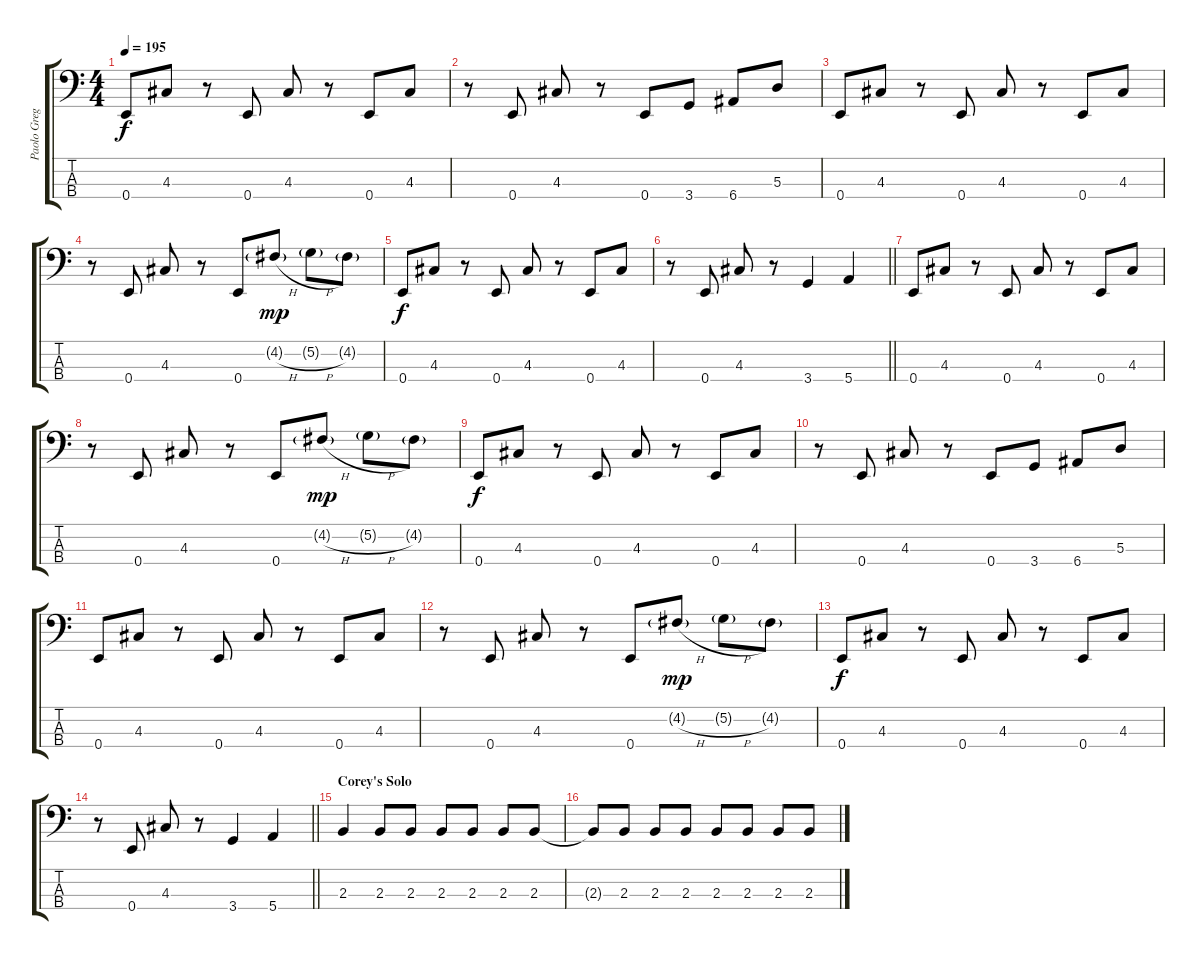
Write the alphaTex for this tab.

\track ("Paolo Gregoletto" "Paolo Greg") {instrument electricbassfinger}
\staff {score tabs}
\tuning (G2 D2 A1 E1) {hide}
\ts (4 4)
\tempo 195
\clef f4
\ks c
0.4.8{dy f} 4.3.8 r.8 0.4.8 4.3.8 r.8 0.4.8 4.3.8 |
r.8 0.4.8 4.3.8 r.8 0.4.8 3.4.8 6.4.8 5.3.8 |
0.4.8 4.3.8 r.8 0.4.8 4.3.8 r.8 0.4.8 4.3.8 |
r.8 0.4.8 4.3.8 r.8 0.4.8 4.2{h g}.8{dy mp} 5.2{h g}.8 4.2{g}.8 |
0.4.8{dy f} 4.3.8 r.8 0.4.8 4.3.8 r.8 0.4.8 4.3.8 |
\barLineRight lightlight
r.8 0.4.8 4.3.8 r.8 3.4.4 5.4.4 |
0.4.8 4.3.8 r.8 0.4.8 4.3.8 r.8 0.4.8 4.3.8 |
r.8 0.4.8 4.3.8 r.8 0.4.8 4.2{h g}.8{dy mp} 5.2{h g}.8 4.2{g}.8 |
0.4.8{dy f} 4.3.8 r.8 0.4.8 4.3.8 r.8 0.4.8 4.3.8 |
r.8 0.4.8 4.3.8 r.8 0.4.8 3.4.8 6.4.8 5.3.8 |
0.4.8 4.3.8 r.8 0.4.8 4.3.8 r.8 0.4.8 4.3.8 |
r.8 0.4.8 4.3.8 r.8 0.4.8 4.2{h g}.8{dy mp} 5.2{h g}.8 4.2{g}.8 |
0.4.8{dy f} 4.3.8 r.8 0.4.8 4.3.8 r.8 0.4.8 4.3.8 |
\barLineRight lightlight
r.8 0.4.8 4.3.8 r.8 3.4.4 5.4.4 |
\section ("" "Corey's Solo")
2.3.4 2.3.8 2.3.8 2.3.8 2.3.8 2.3.8 2.3.8 |
2.3{t}.8 2.3.8 2.3.8 2.3.8 2.3.8 2.3.8 2.3.8 2.3.8
